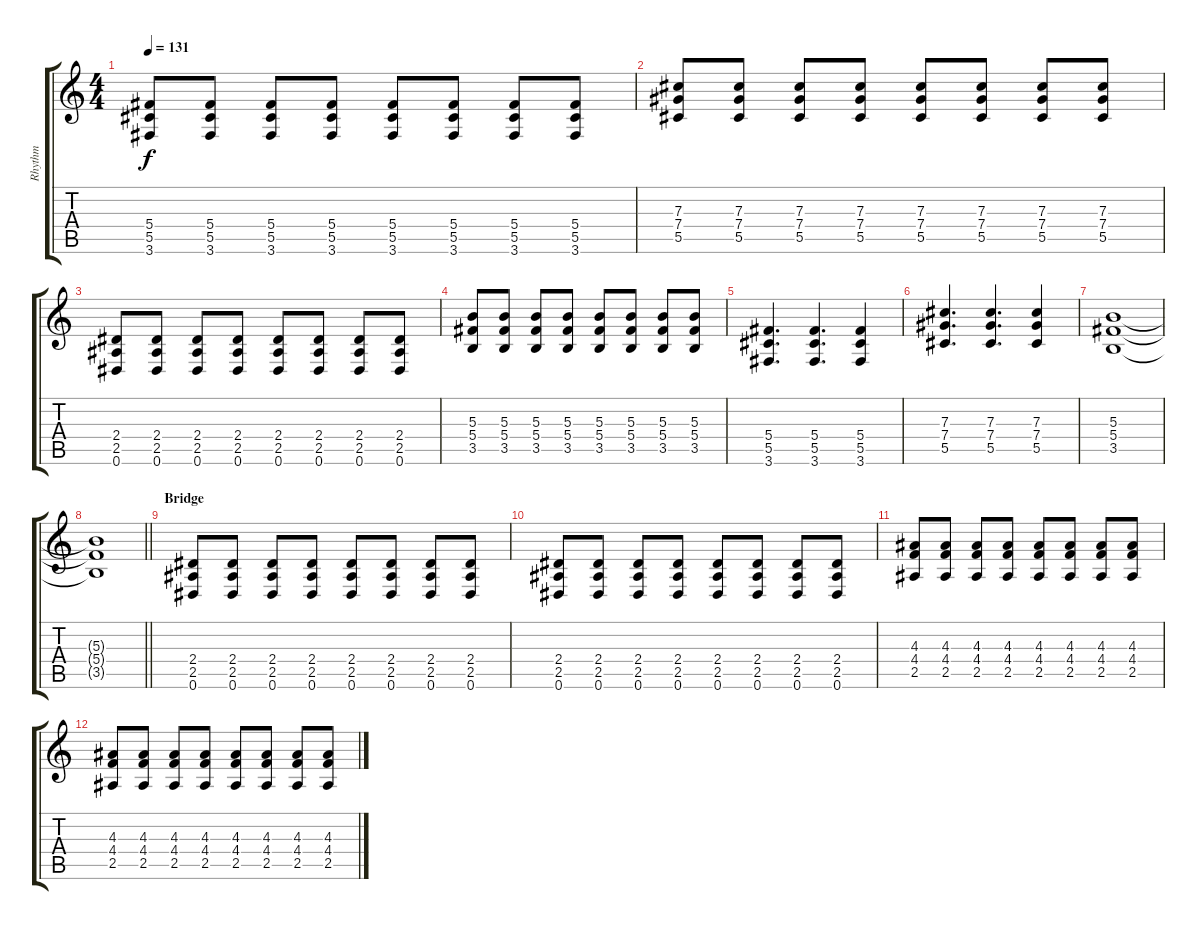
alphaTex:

\track ("Rhythm" "Rhythm") {instrument distortionguitar}
\staff {score tabs}
\tuning (Eb4 Bb3 Gb3 Db3 Ab2 Eb2) {hide}
\ts (4 4)
\tempo 131
\clef g2
\ks c
(5.4 5.5 3.6).8{dy f} (5.4 5.5 3.6).8 (5.4 5.5 3.6).8 (5.4 5.5 3.6).8 (5.4 5.5 3.6).8 (5.4 5.5 3.6).8 (5.4 5.5 3.6).8 (5.4 5.5 3.6).8 |
(7.3 7.4 5.5).8 (7.3 7.4 5.5).8 (7.3 7.4 5.5).8 (7.3 7.4 5.5).8 (7.3 7.4 5.5).8 (7.3 7.4 5.5).8 (7.3 7.4 5.5).8 (7.3 7.4 5.5).8 |
(2.4 2.5 0.6).8 (2.4 2.5 0.6).8 (2.4 2.5 0.6).8 (2.4 2.5 0.6).8 (2.4 2.5 0.6).8 (2.4 2.5 0.6).8 (2.4 2.5 0.6).8 (2.4 2.5 0.6).8 |
(5.3 5.4 3.5).8 (5.3 5.4 3.5).8 (5.3 5.4 3.5).8 (5.3 5.4 3.5).8 (5.3 5.4 3.5).8 (5.3 5.4 3.5).8 (5.3 5.4 3.5).8 (5.3 5.4 3.5).8 |
(5.4 5.5 3.6).4{d} (5.4 5.5 3.6).4{d} (5.4 5.5 3.6).4 |
(7.3 7.4 5.5).4{d} (7.3 7.4 5.5).4{d} (7.3 7.4 5.5).4 |
(5.3 5.4 3.5).1 |
\barLineRight lightlight
(5.3{t} 5.4{t} 3.5{t}).1 |
\section ("" "Bridge")
(2.4 2.5 0.6).8 (2.4 2.5 0.6).8 (2.4 2.5 0.6).8 (2.4 2.5 0.6).8 (2.4 2.5 0.6).8 (2.4 2.5 0.6).8 (2.4 2.5 0.6).8 (2.4 2.5 0.6).8 |
(2.4 2.5 0.6).8 (2.4 2.5 0.6).8 (2.4 2.5 0.6).8 (2.4 2.5 0.6).8 (2.4 2.5 0.6).8 (2.4 2.5 0.6).8 (2.4 2.5 0.6).8 (2.4 2.5 0.6).8 |
(4.3 4.4 2.5).8 (4.3 4.4 2.5).8 (4.3 4.4 2.5).8 (4.3 4.4 2.5).8 (4.3 4.4 2.5).8 (4.3 4.4 2.5).8 (4.3 4.4 2.5).8 (4.3 4.4 2.5).8 |
(4.3 4.4 2.5).8 (4.3 4.4 2.5).8 (4.3 4.4 2.5).8 (4.3 4.4 2.5).8 (4.3 4.4 2.5).8 (4.3 4.4 2.5).8 (4.3 4.4 2.5).8 (4.3 4.4 2.5).8
